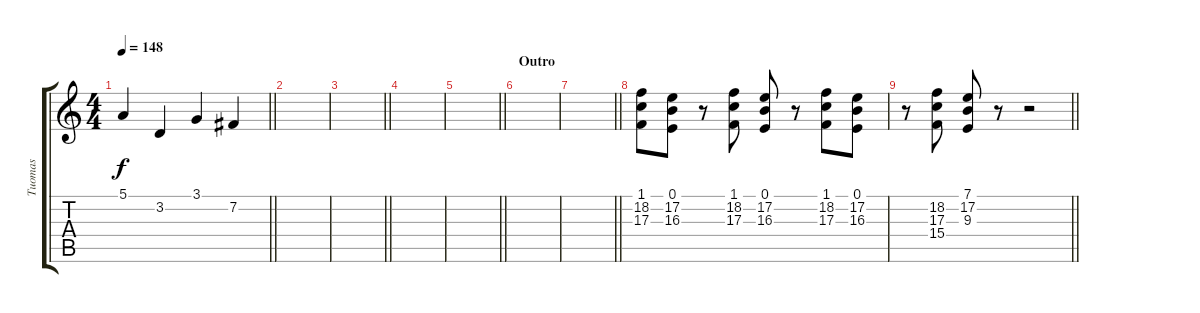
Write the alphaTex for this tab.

\track ("Tuomas" "Tuomas") {instrument synthstrings1}
\staff {score tabs}
\tuning (E4 B3 G3 D3 A2 E2) {hide}
\ts (4 4)
\tempo 148
\clef g2
\barLineRight lightlight
\ks c
5.1.4{dy f} 3.2.4 3.1.4 7.2.4 |
|
\barLineRight lightlight
|
|
\barLineRight lightlight
|
\section ("" "Outro")
|
\barLineRight lightlight
|
(1.1 18.2 17.3).8 (0.1 17.2 16.3).8 r.8 (1.1 18.2 17.3).8 (0.1 17.2 16.3).8 r.8 (1.1 18.2 17.3).8 (0.1 17.2 16.3).8 |
\barLineRight lightlight
r.8 (18.2 17.3 15.4).8 (7.1 17.2 9.3).8 r.8 r.2
